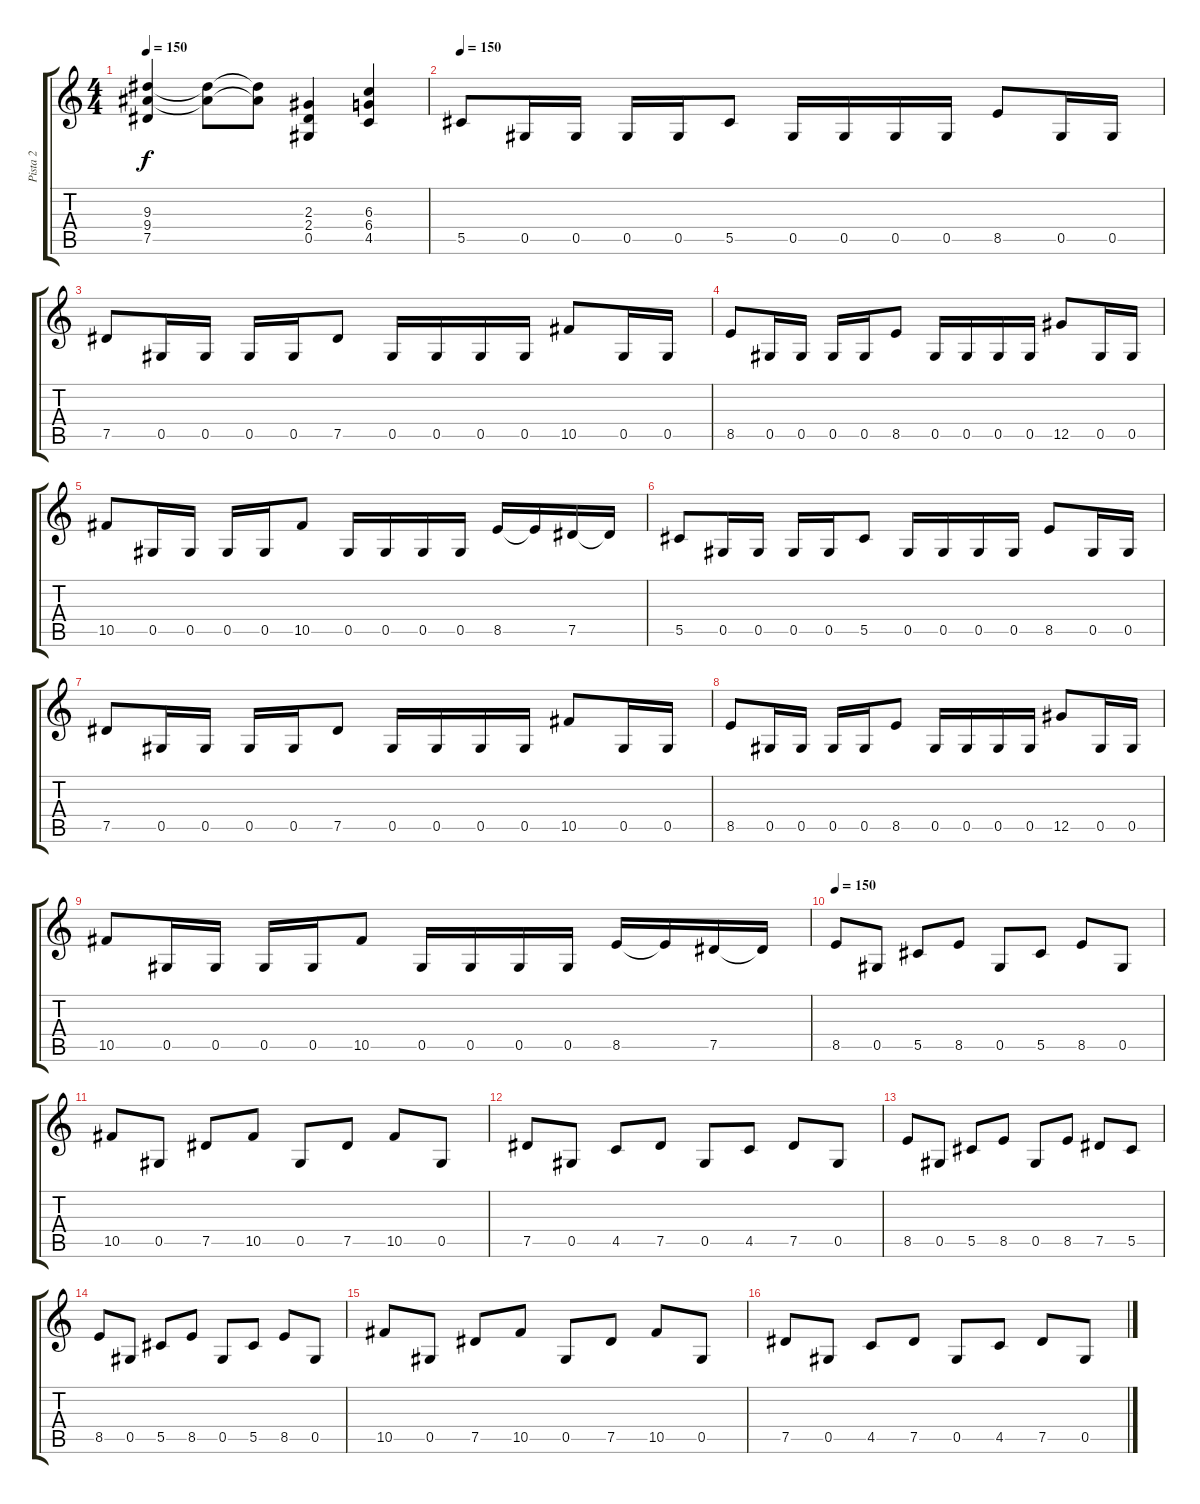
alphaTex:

\track ("Pista 2" "Pista 2") {instrument distortionguitar}
\staff {score tabs}
\tuning (Eb4 Bb3 Gb3 Db3 Ab2 Eb2) {hide}
\ts (4 4)
\tempo 150
\clef g2
\ks c
(9.3 9.4 7.5).4{dy f} (9.3{t} 9.4{t}).8 (9.3{t} 9.4{t}).8 (2.3 2.4 0.5).4 (6.3 6.4 4.5).4 |
\tempo 150
5.5.8 0.5.16 0.5.16 0.5.16 0.5.16 5.5.8 0.5.16 0.5.16 0.5.16 0.5.16 8.5.8 0.5.16 0.5.16 |
7.5.8 0.5.16 0.5.16 0.5.16 0.5.16 7.5.8 0.5.16 0.5.16 0.5.16 0.5.16 10.5.8 0.5.16 0.5.16 |
8.5.8 0.5.16 0.5.16 0.5.16 0.5.16 8.5.8 0.5.16 0.5.16 0.5.16 0.5.16 12.5.8 0.5.16 0.5.16 |
10.5.8 0.5.16 0.5.16 0.5.16 0.5.16 10.5.8 0.5.16 0.5.16 0.5.16 0.5.16 8.5.16 8.5{t}.16 7.5.16 7.5{t}.16 |
5.5.8 0.5.16 0.5.16 0.5.16 0.5.16 5.5.8 0.5.16 0.5.16 0.5.16 0.5.16 8.5.8 0.5.16 0.5.16 |
7.5.8 0.5.16 0.5.16 0.5.16 0.5.16 7.5.8 0.5.16 0.5.16 0.5.16 0.5.16 10.5.8 0.5.16 0.5.16 |
8.5.8 0.5.16 0.5.16 0.5.16 0.5.16 8.5.8 0.5.16 0.5.16 0.5.16 0.5.16 12.5.8 0.5.16 0.5.16 |
10.5.8 0.5.16 0.5.16 0.5.16 0.5.16 10.5.8 0.5.16 0.5.16 0.5.16 0.5.16 8.5.16 8.5{t}.16 7.5.16 7.5{t}.16 |
\tempo 150
8.5.8 0.5.8 5.5.8 8.5.8 0.5.8 5.5.8 8.5.8 0.5.8 |
10.5.8 0.5.8 7.5.8 10.5.8 0.5.8 7.5.8 10.5.8 0.5.8 |
7.5.8 0.5.8 4.5.8 7.5.8 0.5.8 4.5.8 7.5.8 0.5.8 |
8.5.8 0.5.8 5.5.8 8.5.8 0.5.8 8.5.8 7.5.8 5.5.8 |
8.5.8 0.5.8 5.5.8 8.5.8 0.5.8 5.5.8 8.5.8 0.5.8 |
10.5.8 0.5.8 7.5.8 10.5.8 0.5.8 7.5.8 10.5.8 0.5.8 |
7.5.8 0.5.8 4.5.8 7.5.8 0.5.8 4.5.8 7.5.8 0.5.8
